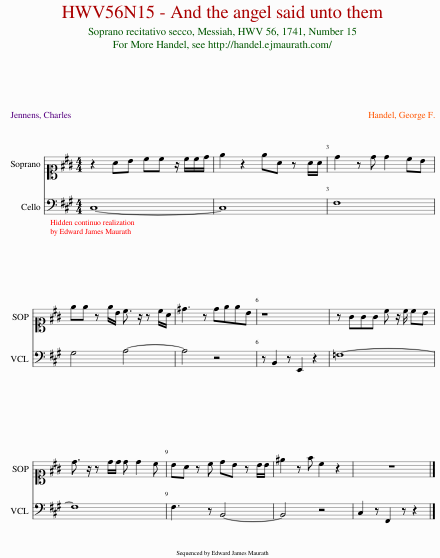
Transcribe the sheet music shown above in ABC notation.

X:1
%%score 1 { 2 3 } [ 4 5 ]
L:1/8
Q:1/4=72
M:4/4
I:linebreak $
K:A
V:1 alto1
V:2 treble
V:3 bass
V:4 bass
V:5 bass-8
V:1
 z2 AB cc z/ c/c/d/ | e2 z2 eA z A/A/ | d2 z d d2 cB |$ ee z e/B/ c3/2 z/ z c/A/ | ^d3 z deeB | %5
 z8 | z GGG c z/ c/ cB |$ d3/2 z/ z d/d/ d d2 c | BA z c dB z B/B/ | ^e2 z f c2 z2 | %10
 z8 |] %11
V:2
 [CEA]6 C2 | [EAc]6 c2 | [DFA]6 F2 |$ [EGB]3 G [CEA]3 z | [^DFB]3 z z4 | %5
 z [B,^DF]2 z [B,EG]2 z2 | [G,B,C=F]4- [G,B,CF]3 z |$ [B,D^EG]8 | [A,CF]3 z [B,DF]4 | [C^EG]4 z4 | %10
 [GB=f]2 z [Ac^f]2 z z2 |] %11
V:3
 [C,,C,]8- | [C,,C,]8 | [F,,F,]8 |$ [G,,G,]4 [A,,A,]4- | [A,,A,]4 z4 | %5
 z B,,2 z E,,2 z2 | [=F,,=F,]8- |$ [F,,F,]8 | [F,,F,]3 z [B,,B,]4- | [B,,B,]4 z4 | %10
 [C,C]2 z [F,,F,]2 z z2 |] %11
V:4
 C,8- | C,8 | F,8 |$ G,4 A,4- | A,4 z4 | %5
 z B,,2 z E,,2 z2 | =F,8- |$ F,8 | F,3 z B,,4- | B,,4 z4 | %10
 C,2 z F,,2 z z2 |] %11
V:5
 C,8- | C,8 | F,8 |$ G,4 A,4- | A,4 z4 | %5
 z B,,2 z E,,2 z2 | =F,8- |$ F,8 | F,3 z B,,4- | B,,4 z4 | %10
 C,2 z F,,2 z z2 |] %11
